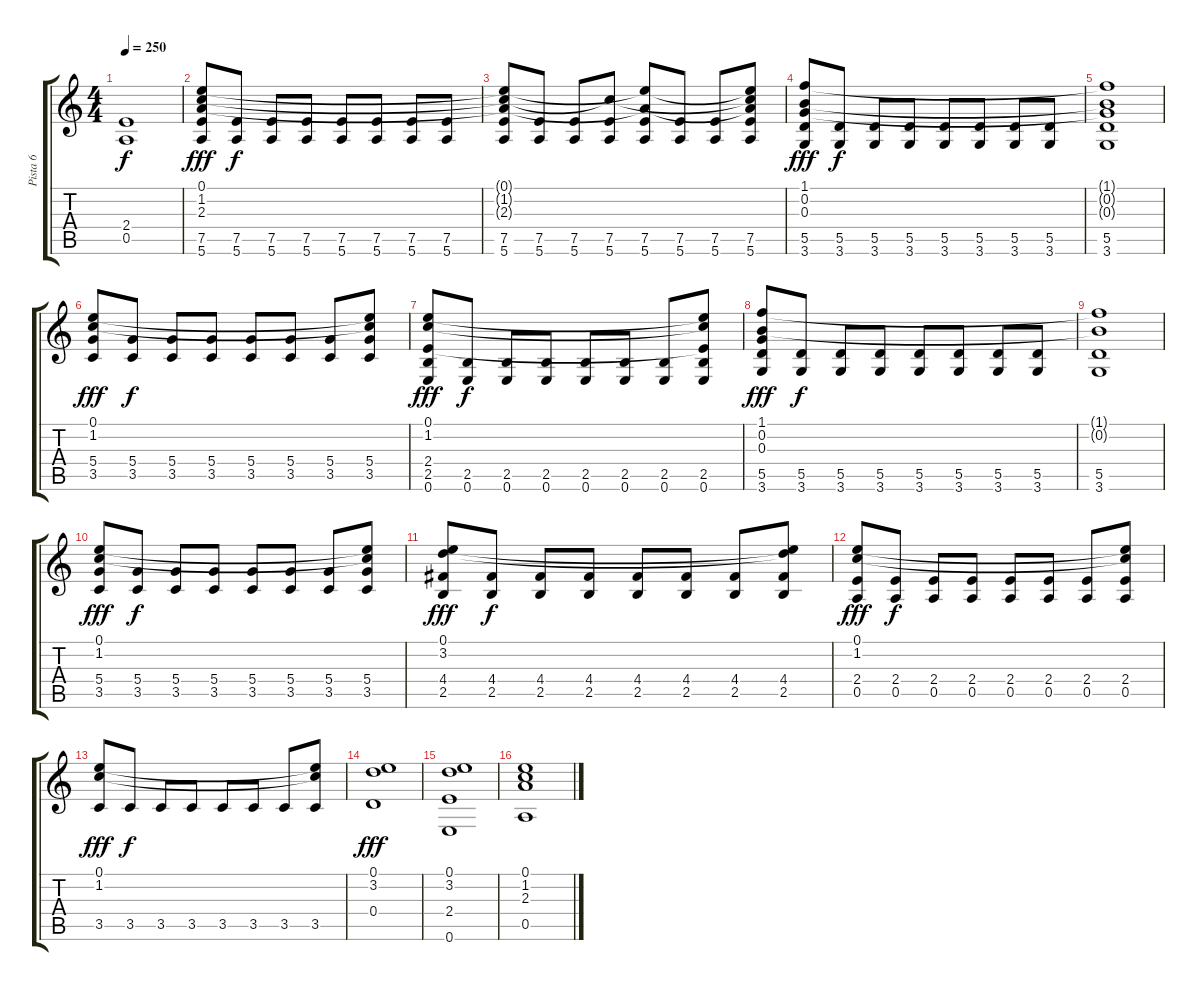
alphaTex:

\track ("Pista 6" "Pista 6") {instrument distortionguitar}
\staff {score tabs}
\tuning (E4 B3 G3 D3 A2 E2) {hide}
\ts (4 4)
\tempo 250
\clef g2
\ks c
(2.4{t} 0.5{t}).1{dy f} |
(0.1 1.2 2.3 7.5 5.6).8{dy fff} (7.5 5.6).8{dy f} (7.5 5.6).8 (7.5 5.6).8 (7.5 5.6).8 (7.5 5.6).8 (7.5 5.6).8 (7.5 5.6).8 |
(0.1{t} 1.2{t} 2.3{t} 7.5 5.6).8 (7.5 5.6).8 (7.5 5.6).8 (1.2{t} 7.5 5.6).8 (0.1{t} 2.3{t} 7.5 5.6).8 (7.5 5.6).8 (7.5 5.6).8 (0.1{t} 1.2{t} 2.3{t} 7.5 5.6).8 |
(1.1 0.2 0.3 5.5 3.6).8{dy fff} (5.5 3.6).8{dy f} (5.5 3.6).8 (5.5 3.6).8 (5.5 3.6).8 (5.5 3.6).8 (5.5 3.6).8 (5.5 3.6).8 |
(1.1{t} 0.2{t} 0.3{t} 5.5 3.6).1 |
(0.1 1.2 5.4 3.5).8{dy fff} (5.4 3.5).8{dy f} (5.4 3.5).8 (5.4 3.5).8 (5.4 3.5).8 (5.4 3.5).8 (5.4 3.5).8 (0.1{t} 1.2{t} 5.4 3.5).8 |
(0.1 1.2 2.4 2.5 0.6).8{dy fff} (2.5 0.6).8{dy f} (2.5 0.6).8 (2.5 0.6).8 (2.5 0.6).8 (2.5 0.6).8 (2.5 0.6).8 (0.1{t} 1.2{t} 2.4{t} 2.5 0.6).8 |
(1.1 0.2 0.3 5.5 3.6).8{dy fff} (5.5 3.6).8{dy f} (5.5 3.6).8 (5.5 3.6).8 (5.5 3.6).8 (5.5 3.6).8 (5.5 3.6).8 (5.5 3.6).8 |
(1.1{t} 0.2{t} 5.5 3.6).1 |
(0.1 1.2 5.4 3.5).8{dy fff} (5.4 3.5).8{dy f} (5.4 3.5).8 (5.4 3.5).8 (5.4 3.5).8 (5.4 3.5).8 (5.4 3.5).8 (0.1{t} 1.2{t} 5.4 3.5).8 |
(0.1 3.2 4.4 2.5).8{dy fff} (4.4 2.5).8{dy f} (4.4 2.5).8 (4.4 2.5).8 (4.4 2.5).8 (4.4 2.5).8 (4.4 2.5).8 (0.1{t} 3.2{t} 4.4 2.5).8 |
(0.1 1.2 2.4 0.5).8{dy fff} (2.4 0.5).8{dy f} (2.4 0.5).8 (2.4 0.5).8 (2.4 0.5).8 (2.4 0.5).8 (2.4 0.5).8 (0.1{t} 1.2{t} 2.4 0.5).8 |
(0.1 1.2 3.5).8{dy fff} 3.5.8{dy f} 3.5.8 3.5.8 3.5.8 3.5.8 3.5.8 (0.1{t} 1.2{t} 3.5).8 |
(0.1 3.2 0.4).1{dy fff} |
(0.1 3.2 2.4 0.6).1 |
(0.1 1.2 2.3 0.5).1
